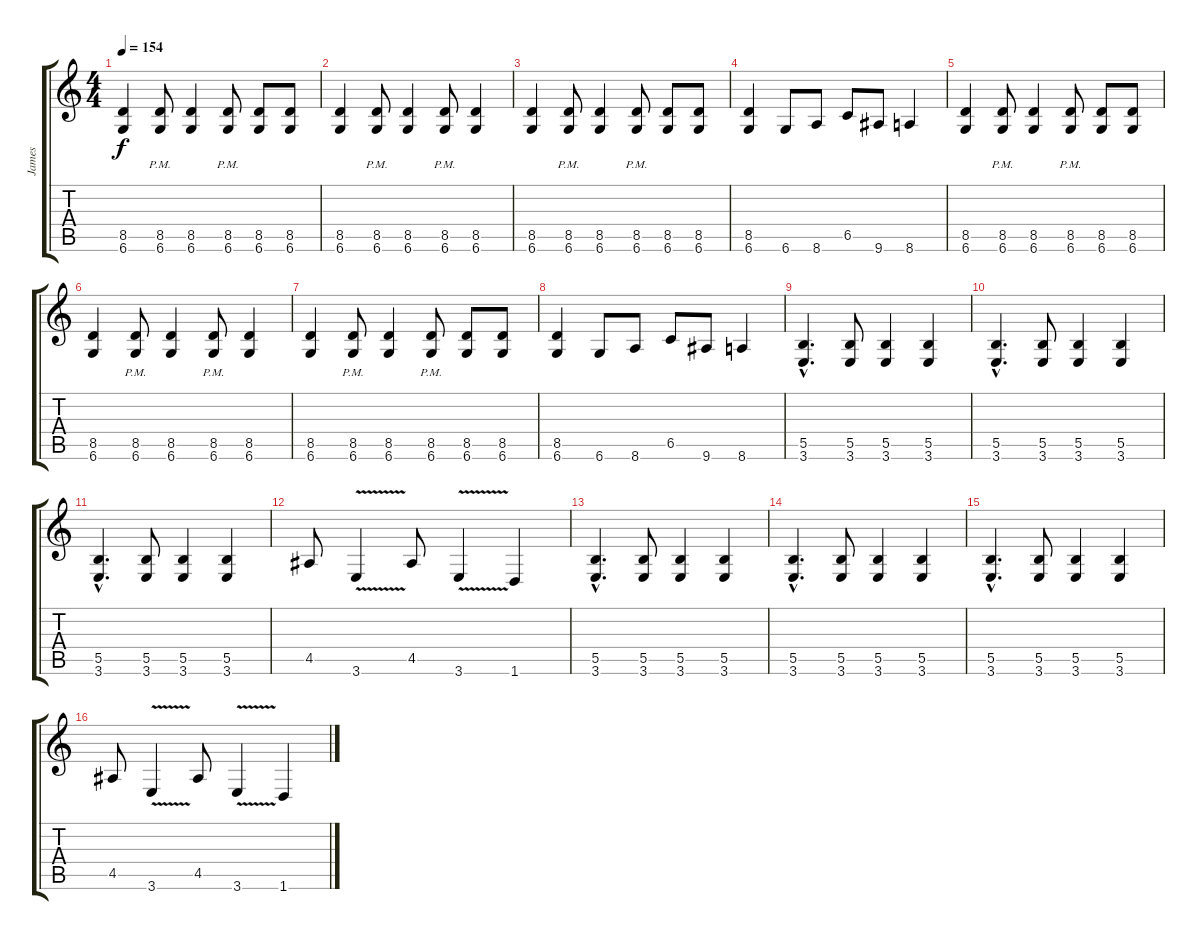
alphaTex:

\track ("James" "James") {instrument distortionguitar}
\staff {score tabs}
\tuning (Db4 Ab3 E3 B2 Gb2 Db2) {hide}
\ts (4 4)
\tempo 154
\clef g2
\ks c
(8.5 6.6).4{dy f} (8.5{pm} 6.6{pm}).8 (8.5 6.6).4 (8.5{pm} 6.6{pm}).8 (8.5 6.6).8 (8.5 6.6).8 |
(8.5 6.6).4 (8.5{pm} 6.6{pm}).8 (8.5 6.6).4 (8.5{pm} 6.6{pm}).8 (8.5 6.6).4 |
(8.5 6.6).4 (8.5{pm} 6.6{pm}).8 (8.5 6.6).4 (8.5{pm} 6.6{pm}).8 (8.5 6.6).8 (8.5 6.6).8 |
(8.5 6.6).4 6.6.8 8.6.8 6.5.8 9.6.8 8.6.4 |
(8.5 6.6).4 (8.5{pm} 6.6{pm}).8 (8.5 6.6).4 (8.5{pm} 6.6{pm}).8 (8.5 6.6).8 (8.5 6.6).8 |
(8.5 6.6).4 (8.5{pm} 6.6{pm}).8 (8.5 6.6).4 (8.5{pm} 6.6{pm}).8 (8.5 6.6).4 |
(8.5 6.6).4 (8.5{pm} 6.6{pm}).8 (8.5 6.6).4 (8.5{pm} 6.6{pm}).8 (8.5 6.6).8 (8.5 6.6).8 |
(8.5 6.6).4 6.6.8 8.6.8 6.5.8 9.6.8 8.6.4 |
(5.5{hac} 3.6{hac}).4{d} (5.5 3.6).8 (5.5 3.6).4 (5.5 3.6).4 |
(5.5{hac} 3.6{hac}).4{d} (5.5 3.6).8 (5.5 3.6).4 (5.5 3.6).4 |
(5.5{hac} 3.6{hac}).4{d} (5.5 3.6).8 (5.5 3.6).4 (5.5 3.6).4 |
4.5.8 3.6{v}.4 4.5.8 3.6{v}.4 1.6.4 |
(5.5{hac} 3.6{hac}).4{d} (5.5 3.6).8 (5.5 3.6).4 (5.5 3.6).4 |
(5.5{hac} 3.6{hac}).4{d} (5.5 3.6).8 (5.5 3.6).4 (5.5 3.6).4 |
(5.5{hac} 3.6{hac}).4{d} (5.5 3.6).8 (5.5 3.6).4 (5.5 3.6).4 |
4.5.8 3.6{v}.4 4.5.8 3.6{v}.4 1.6.4
